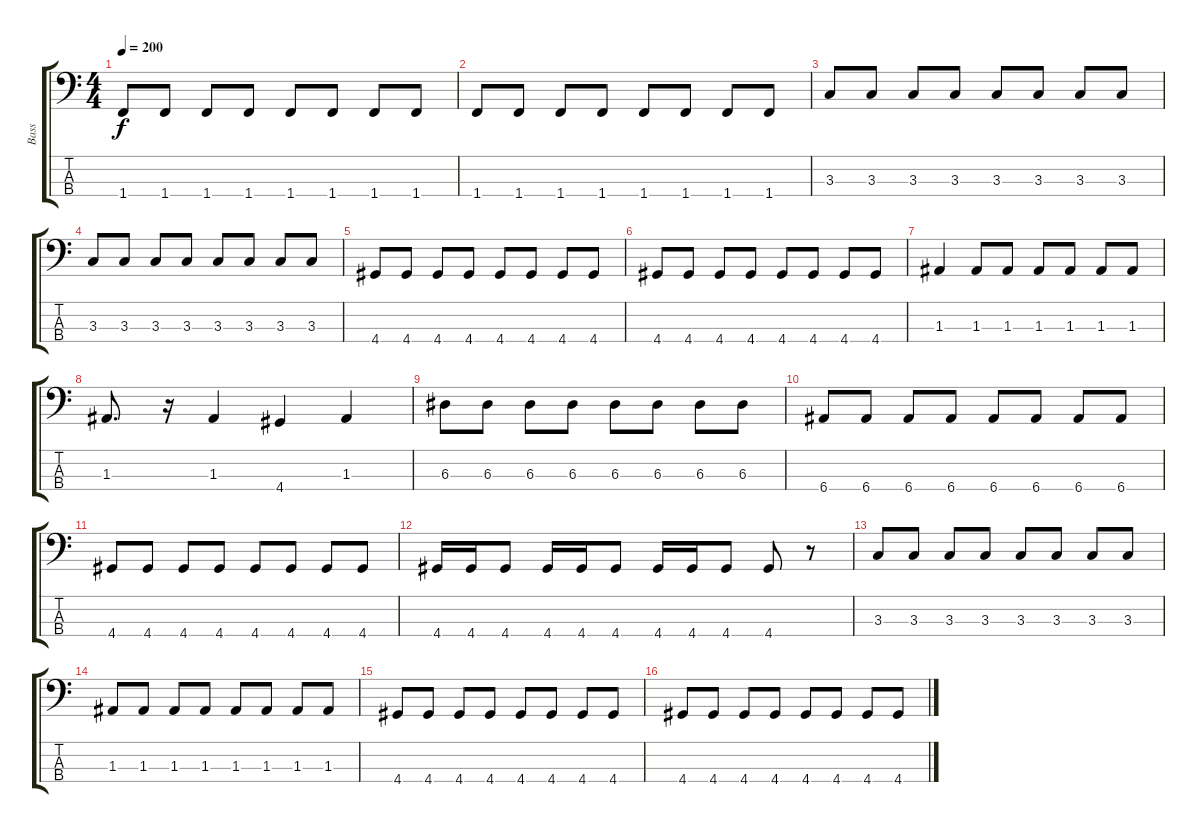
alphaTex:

\track ("Bass" "Bass") {instrument electricbassfinger}
\staff {score tabs}
\tuning (G2 D2 A1 E1) {hide}
\ts (4 4)
\section ("" "")
\tempo 200
\clef f4
\ks c
1.4.8{dy f} 1.4.8 1.4.8 1.4.8 1.4.8 1.4.8 1.4.8 1.4.8 |
1.4.8 1.4.8 1.4.8 1.4.8 1.4.8 1.4.8 1.4.8 1.4.8 |
3.3.8 3.3.8 3.3.8 3.3.8 3.3.8 3.3.8 3.3.8 3.3.8 |
3.3.8 3.3.8 3.3.8 3.3.8 3.3.8 3.3.8 3.3.8 3.3.8 |
4.4.8 4.4.8 4.4.8 4.4.8 4.4.8 4.4.8 4.4.8 4.4.8 |
4.4.8 4.4.8 4.4.8 4.4.8 4.4.8 4.4.8 4.4.8 4.4.8 |
1.3.4 1.3.8 1.3.8 1.3.8 1.3.8 1.3.8 1.3.8 |
1.3.8{d} r.16 1.3.4 4.4.4 1.3.4 |
\section ("" "")
6.3.8 6.3.8 6.3.8 6.3.8 6.3.8 6.3.8 6.3.8 6.3.8 |
6.4.8 6.4.8 6.4.8 6.4.8 6.4.8 6.4.8 6.4.8 6.4.8 |
4.4.8 4.4.8 4.4.8 4.4.8 4.4.8 4.4.8 4.4.8 4.4.8 |
4.4.16 4.4.16 4.4.8 4.4.16 4.4.16 4.4.8 4.4.16 4.4.16 4.4.8 4.4.8 r.8 |
3.3.8 3.3.8 3.3.8 3.3.8 3.3.8 3.3.8 3.3.8 3.3.8 |
1.3.8 1.3.8 1.3.8 1.3.8 1.3.8 1.3.8 1.3.8 1.3.8 |
4.4.8 4.4.8 4.4.8 4.4.8 4.4.8 4.4.8 4.4.8 4.4.8 |
4.4.8 4.4.8 4.4.8 4.4.8 4.4.8 4.4.8 4.4.8 4.4.8
